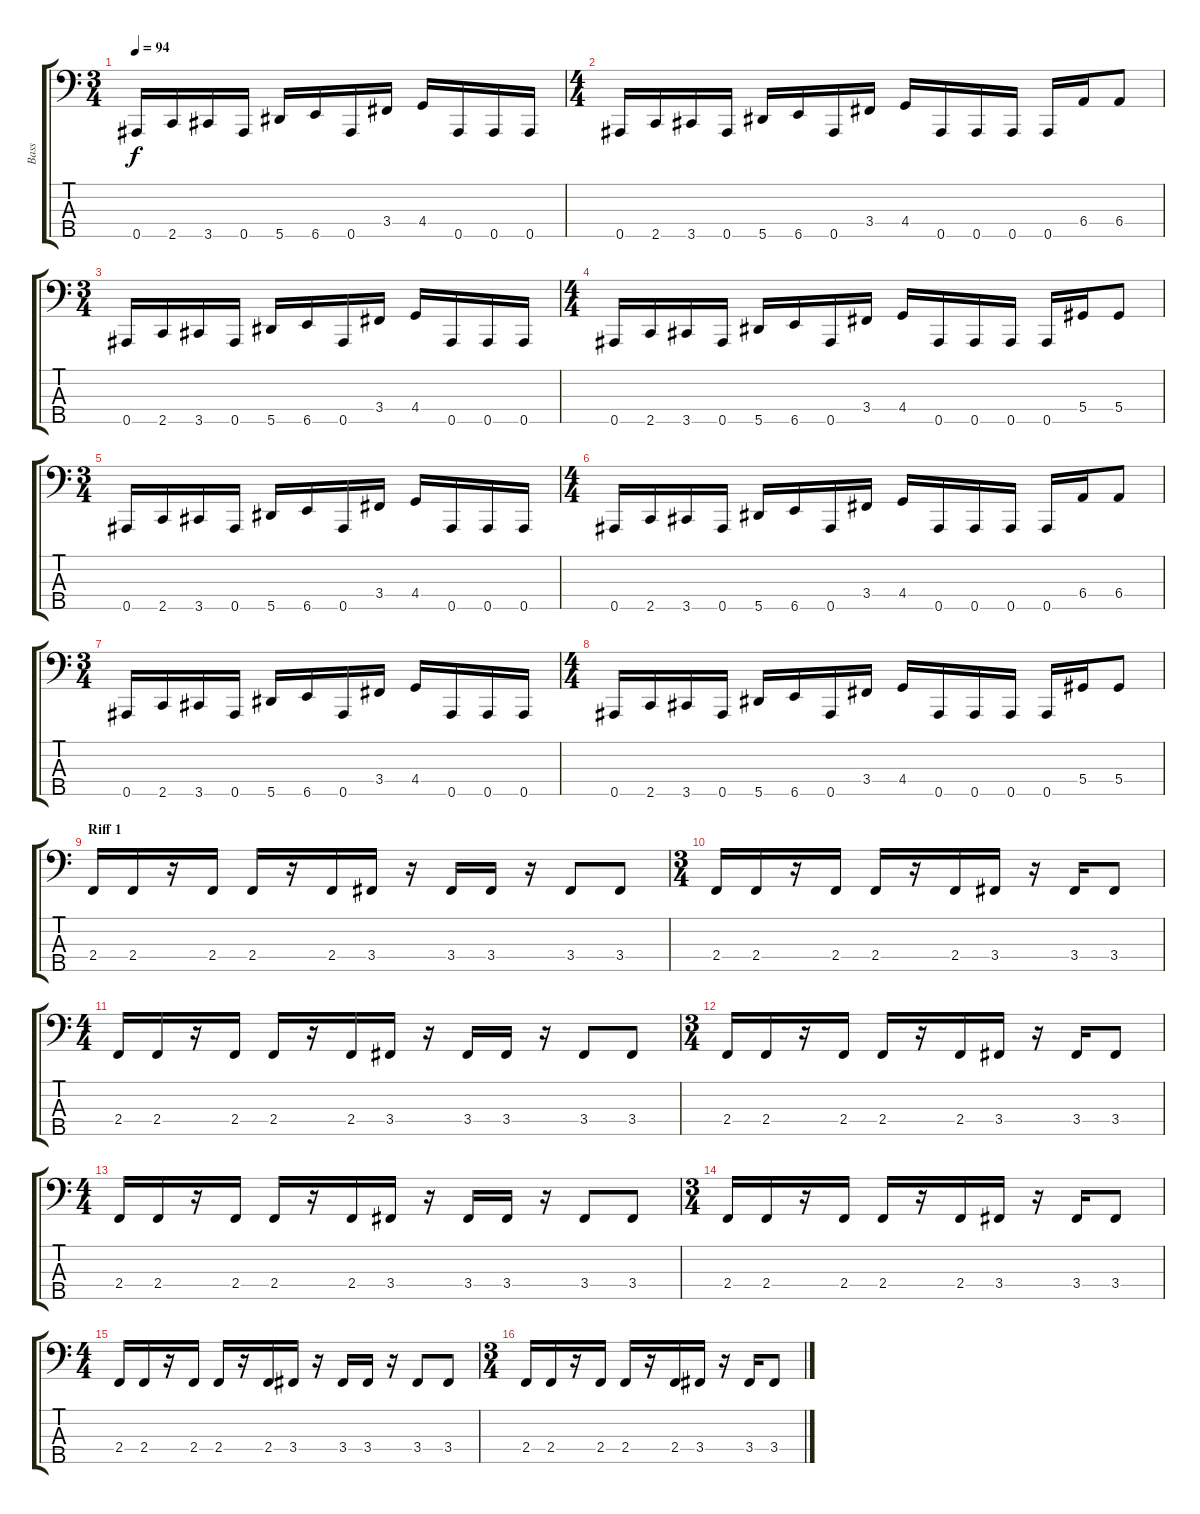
\track ("Bass" "Bass") {instrument electricbassfinger}
\staff {score tabs}
\tuning (Gb2 Db2 Ab1 Eb1 Bb0) {hide}
\ts (3 4)
\tempo 94
\clef f4
\ks c
0.5.16{dy f} 2.5.16 3.5.16 0.5.16 5.5.16 6.5.16 0.5.16 3.4.16 4.4.16 0.5.16 0.5.16 0.5.16 |
\ts (4 4)
0.5.16 2.5.16 3.5.16 0.5.16 5.5.16 6.5.16 0.5.16 3.4.16 4.4.16 0.5.16 0.5.16 0.5.16 0.5.16 6.4.16 6.4.8 |
\ts (3 4)
0.5.16 2.5.16 3.5.16 0.5.16 5.5.16 6.5.16 0.5.16 3.4.16 4.4.16 0.5.16 0.5.16 0.5.16 |
\ts (4 4)
0.5.16 2.5.16 3.5.16 0.5.16 5.5.16 6.5.16 0.5.16 3.4.16 4.4.16 0.5.16 0.5.16 0.5.16 0.5.16 5.4.16 5.4.8 |
\ts (3 4)
0.5.16 2.5.16 3.5.16 0.5.16 5.5.16 6.5.16 0.5.16 3.4.16 4.4.16 0.5.16 0.5.16 0.5.16 |
\ts (4 4)
0.5.16 2.5.16 3.5.16 0.5.16 5.5.16 6.5.16 0.5.16 3.4.16 4.4.16 0.5.16 0.5.16 0.5.16 0.5.16 6.4.16 6.4.8 |
\ts (3 4)
0.5.16 2.5.16 3.5.16 0.5.16 5.5.16 6.5.16 0.5.16 3.4.16 4.4.16 0.5.16 0.5.16 0.5.16 |
\ts (4 4)
0.5.16 2.5.16 3.5.16 0.5.16 5.5.16 6.5.16 0.5.16 3.4.16 4.4.16 0.5.16 0.5.16 0.5.16 0.5.16 5.4.16 5.4.8 |
\section ("" "Riff 1")
2.4.16 2.4.16 r.16 2.4.16 2.4.16 r.16 2.4.16 3.4.16 r.16 3.4.16 3.4.16 r.16 3.4.8 3.4.8 |
\ts (3 4)
2.4.16 2.4.16 r.16 2.4.16 2.4.16 r.16 2.4.16 3.4.16 r.16 3.4.16 3.4.8 |
\ts (4 4)
2.4.16 2.4.16 r.16 2.4.16 2.4.16 r.16 2.4.16 3.4.16 r.16 3.4.16 3.4.16 r.16 3.4.8 3.4.8 |
\ts (3 4)
2.4.16 2.4.16 r.16 2.4.16 2.4.16 r.16 2.4.16 3.4.16 r.16 3.4.16 3.4.8 |
\ts (4 4)
2.4.16 2.4.16 r.16 2.4.16 2.4.16 r.16 2.4.16 3.4.16 r.16 3.4.16 3.4.16 r.16 3.4.8 3.4.8 |
\ts (3 4)
2.4.16 2.4.16 r.16 2.4.16 2.4.16 r.16 2.4.16 3.4.16 r.16 3.4.16 3.4.8 |
\ts (4 4)
2.4.16 2.4.16 r.16 2.4.16 2.4.16 r.16 2.4.16 3.4.16 r.16 3.4.16 3.4.16 r.16 3.4.8 3.4.8 |
\ts (3 4)
2.4.16 2.4.16 r.16 2.4.16 2.4.16 r.16 2.4.16 3.4.16 r.16 3.4.16 3.4.8
